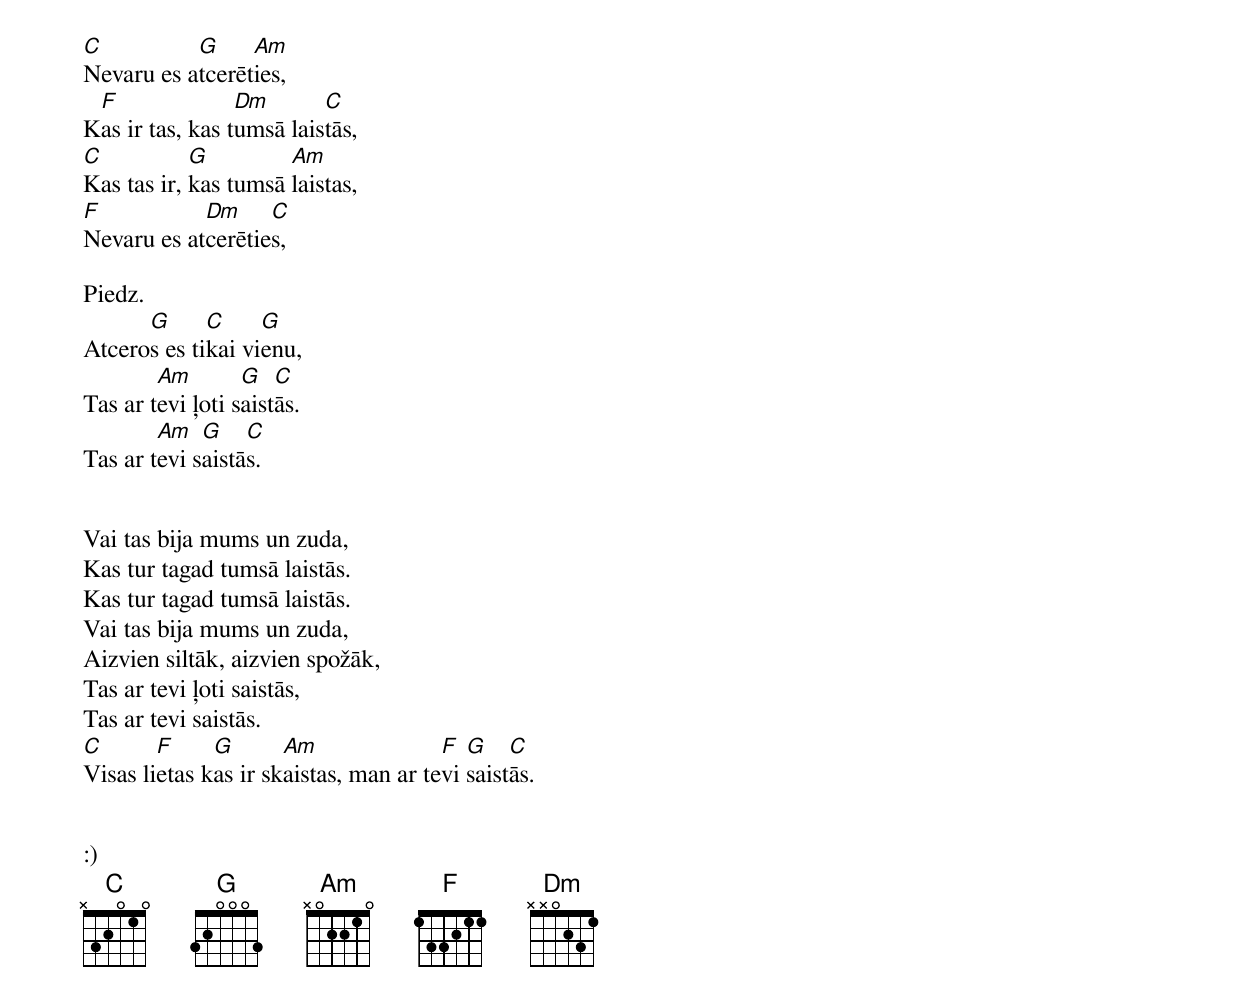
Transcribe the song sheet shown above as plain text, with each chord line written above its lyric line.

C          G     Am
Nevaru es atcerēties,
 F               Dm       C
Kas ir tas, kas tumsā laistās,
C           G         Am
Kas tas ir, kas tumsā laistas,
F           Dm     C
Nevaru es atcerēties,

Piedz.
      G      C     G
Atceros es tikai vienu,
        Am        G   C
Tas ar tevi ļoti saistās.
        Am   G    C
Tas ar tevi saistās.


Vai tas bija mums un zuda,
Kas tur tagad tumsā laistās.
Kas tur tagad tumsā laistās.
Vai tas bija mums un zuda,
Aizvien siltāk, aizvien spožāk,
Tas ar tevi ļoti saistās,
Tas ar tevi saistās.
C       F     G       Am               F  G    C
Visas lietas kas ir skaistas, man ar tevi saistās.


:)
